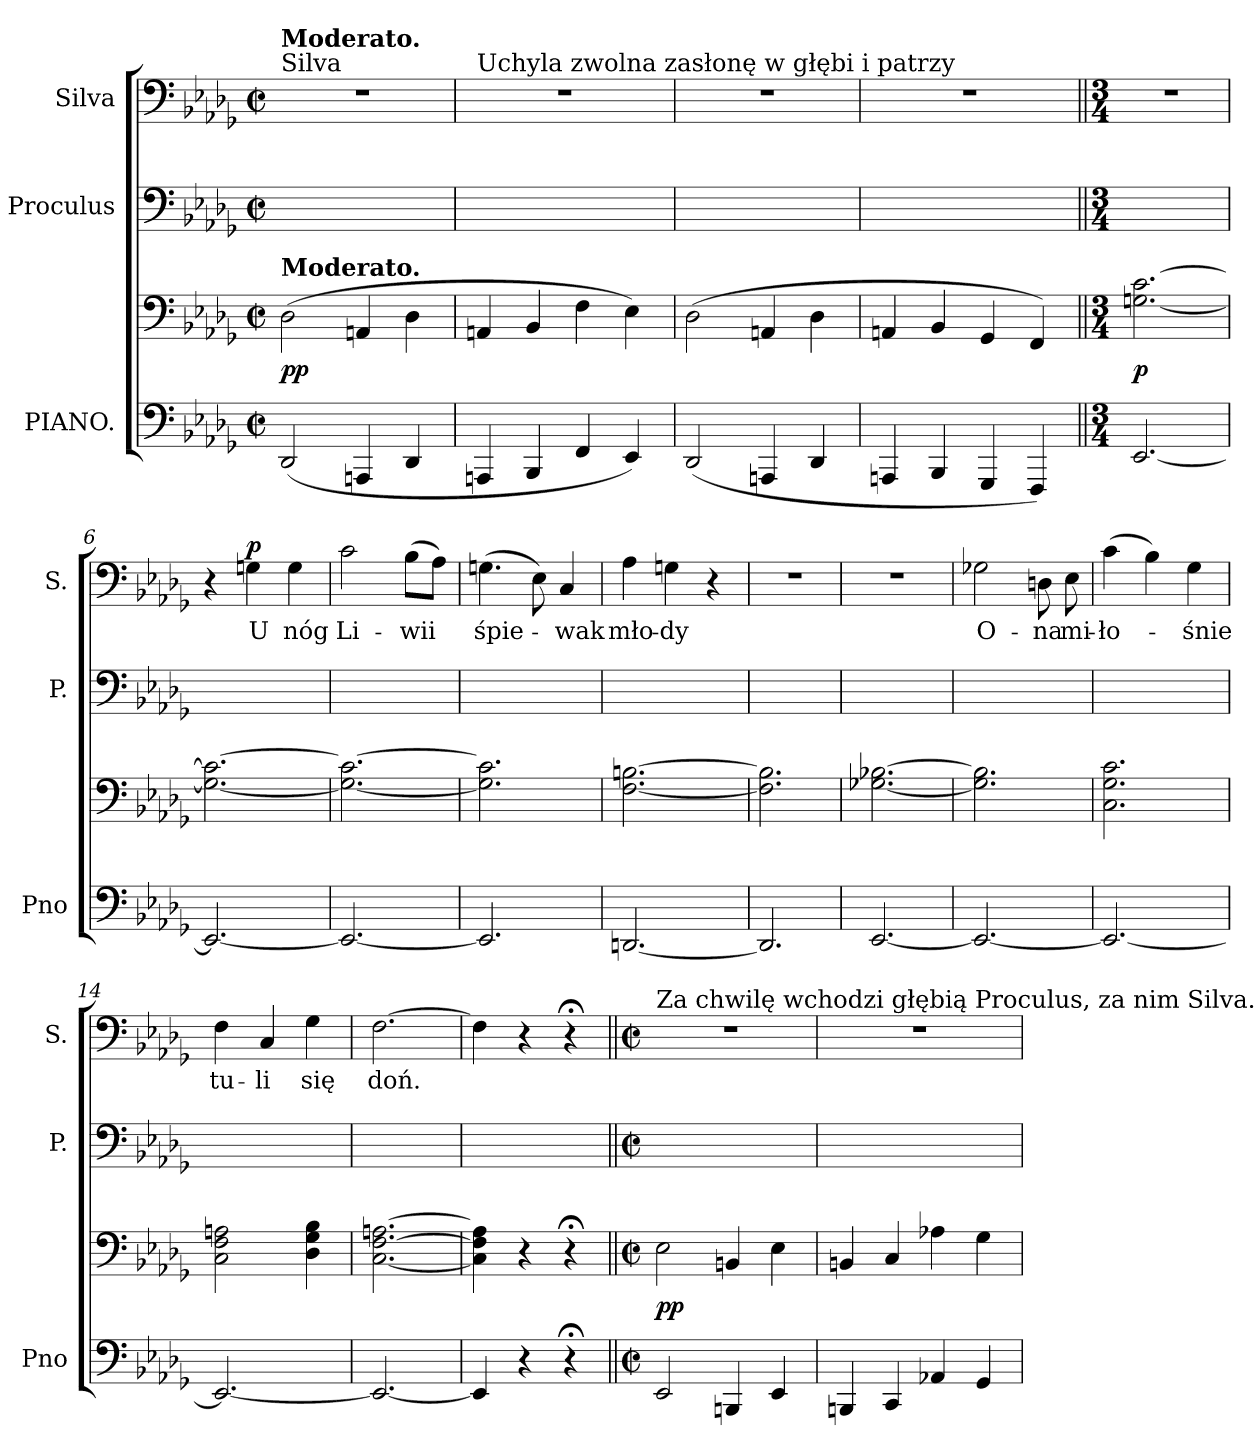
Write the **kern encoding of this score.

**kern	**kern	**dynam	**kern	**kern	**text	**dynam
*part3	*part3	*part3	*part2	*part1	*part1	*part1
*staff4	*staff3	*staff3/4	*staff2	*staff1	*staff1	*staff1
*I"PIANO.	*	*	*I"Proculus	*I"Silva	*	*
*I'Pno	*	*	*I'P.	*I'S.	*	*
*clefF4	*clefF4	*	*clefF4	*clefF4	*	*
*k[b-e-a-d-g-]	*k[b-e-a-d-g-]	*	*k[b-e-a-d-g-]	*k[b-e-a-d-g-]	*	*
*M2/2	*M2/2	*	*M2/2	*M2/2	*	*
*met(c|)	*met(c|)	*	*met(c|)	*met(c|)	*	*
=1	=1	=1	=1	=1	=1	=1
!	!	!	!	!LO:TX:a:t=Silva	!	!
!	!	!	!	!LO:TX:a:B:t=Moderato.	!	!
!	!LO:TX:a:B:t=Moderato.	!	!	!	!	!
(2DD-/	(2D-\	pp	1ryy	1r	.	.
4AAAn/	4AAn/	.	.	.	.	.
4DD-/	4D-\	.	.	.	.	.
=2	=2	=2	=2	=2	=2	=2
!	!	!	!	!LO:TX:a:t=Uchyla zwolna zasłonę w głębi i patrzy	!	!
4AAAn/	4AAn/	.	1ryy	1r	.	.
4BBB-/	4BB-/	.	.	.	.	.
4FF/	4F\	.	.	.	.	.
4EE-/)	4E-\)	.	.	.	.	.
=3	=3	=3	=3	=3	=3	=3
(2DD-/	(2D-\	.	1ryy	1r	.	.
4AAAn/	4AAn/	.	.	.	.	.
4DD-/	4D-\	.	.	.	.	.
=4	=4	=4	=4	=4	=4	=4
4AAAn/	4AAn/	.	1ryy	1r	.	.
4BBB-/	4BB-/	.	.	.	.	.
4GGG-/	4GG-/	.	.	.	.	.
4FFF/)	4FF/)	.	.	.	.	.
=5||	=5||	=5||	=5||	=5||	=5||	=5||
*M3/4	*M3/4	*	*M3/4	*M3/4	*	*
[2.EE-/	[2.Gn\ [2.c\	p	2.ryy	2.r	.	.
=6	=6	=6	=6	=6	=6	=6
2.EE-/_	2.G_\ 2.c_\	.	2.ryy	4r	.	.
!	!	!	!	!	!	!LO:DY:a
.	.	.	.	4Gn\	U	p
.	.	.	.	4G\	nóg	.
=7	=7	=7	=7	=7	=7	=7
2.EE-/_	2.G_\ 2.c_\	.	2.ryy	2c\	Li-	.
.	.	.	.	(8B-\L	-wii	.
.	.	.	.	8A-\J)	.	.
=8	=8	=8	=8	=8	=8	=8
2.EE-/]	2.G]\ 2.c]\	.	2.ryy	(4.Gn\	śpie-	.
.	.	.	.	8E-\)	.	.
.	.	.	.	4C/	-wak	.
=9	=9	=9	=9	=9	=9	=9
[2.DDn/	[2.F\ [2.Bn\	.	2.ryy	4A-\	mło-	.
.	.	.	.	4Gn\	-dy	.
.	.	.	.	4r	.	.
=10	=10	=10	=10	=10	=10	=10
2.DD/]	2.F]\ 2.B]\	.	2.ryy	2.r	.	.
=11	=11	=11	=11	=11	=11	=11
[2.EE-/	[2.G-X\ [2.B-X\	.	2.ryy	2.r	.	.
=12	=12	=12	=12	=12	=12	=12
2.EE-/_	2.G-]\ 2.B-]\	.	2.ryy	2G-X\	O-	.
.	.	.	.	8Dn\	-na	.
.	.	.	.	8E-\	mi-	.
=13	=13	=13	=13	=13	=13	=13
2.EE-/_	2.C\ 2.G-\ 2.c\	.	2.ryy	(4c\	-ło-	.
.	.	.	.	4B-\)	.	.
.	.	.	.	4G-\	-śnie	.
=14	=14	=14	=14	=14	=14	=14
2.EE-/_	2C\ 2F\ 2An\	.	2.ryy	4F\	tu-	.
.	.	.	.	4C/	-li	.
.	4D-\ 4G-\ 4B-\	.	.	4G-\	się	.
=15	=15	=15	=15	=15	=15	=15
2.EE-/_	[2.C\ [2.F\ [2.An\	.	2.ryy	[2.F\	doń.	.
=16	=16	=16	=16	=16	=16	=16
4EE-/]	4C]\ 4F]\ 4A]\	.	2.ryy	4F\]	.	.
4r	4r	.	.	4r	.	.
4r;<	4r;<	.	.	4r;<	.	.
=17||	=17||	=17||	=17||	=17||	=17||	=17||
*M2/2	*M2/2	*	*M2/2	*M2/2	*	*
*met(c|)	*met(c|)	*	*met(c|)	*met(c|)	*	*
!	!	!	!	!LO:TX:a:t=Za chwilę wchodzi głębią Proculus, za nim Silva.	!	!
2EE-/	2E-\	pp	1ryy	1r	.	.
4BBBn/	4BBn/	.	.	.	.	.
4EE-/	4E-\	.	.	.	.	.
=18	=18	=18	=18	=18	=18	=18
4BBBn/	4BBn/	.	1ryy	1r	.	.
4CC/	4C/	.	.	.	.	.
4AA-X/	4A-X\	.	.	.	.	.
4GG-/	4G-\	.	.	.	.	.
=	=	=	=	=	=	=
*-	*-	*-	*-	*-	*-	*-
